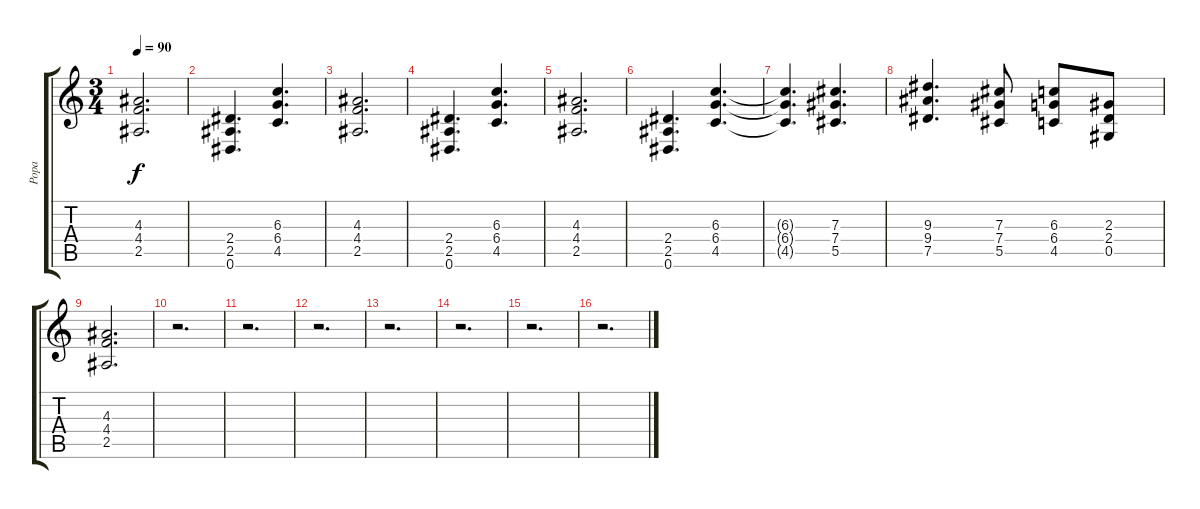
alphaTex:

\track ("Popa" "Popa") {instrument distortionguitar}
\staff {score tabs}
\tuning (Eb4 Bb3 Gb3 Db3 Ab2 Eb2) {hide}
\ts (3 4)
\tempo 90
\clef g2
\ks c
(4.3 4.4 2.5).2{d dy f} |
(2.4 2.5 0.6).4{d} (6.3 6.4 4.5).4{d} |
(4.3 4.4 2.5).2{d} |
(2.4 2.5 0.6).4{d} (6.3 6.4 4.5).4{d} |
(4.3 4.4 2.5).2{d} |
(2.4 2.5 0.6).4{d} (6.3 6.4 4.5).4{d} |
(6.3{t} 6.4{t} 4.5{t}).4{d} (7.3 7.4 5.5).4{d} |
(9.3 9.4 7.5).4{d} (7.3 7.4 5.5).8 (6.3 6.4 4.5).8 (2.3 2.4 0.5).8 |
(4.3 4.4 2.5).2{d} |
r.2{d} |
r.2{d} |
r.2{d} |
r.2{d} |
r.2{d} |
r.2{d} |
r.2{d}
